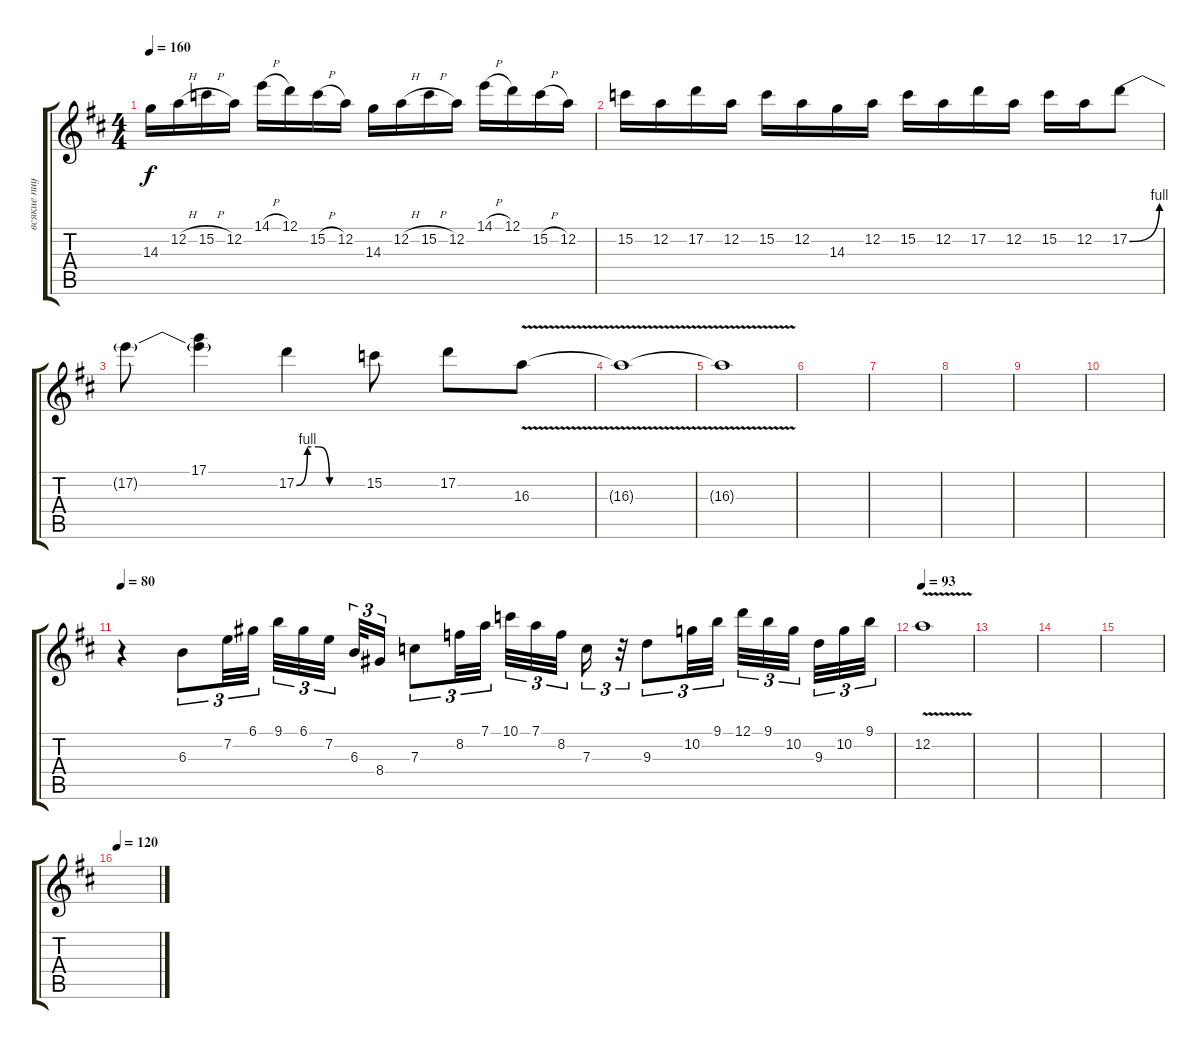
\track ("всякие пиу пиу " "всякие пиу") {instrument distortionguitar}
\staff {score tabs}
\tuning (D4 A3 F3 C3 G2 D2) {hide}
\ts (4 4)
\tempo 160
\clef g2
\ks bminor
14.3.16{dy f} 12.2{h}.16 15.2{h}.16 12.2.16 14.1{h}.16 12.1.16 15.2{h}.16 12.2.16 14.3.16 12.2{h}.16 15.2{h}.16 12.2.16 14.1{h}.16 12.1.16 15.2{h}.16 12.2.16 |
15.2.16 12.2.16 17.2.16 12.2.16 15.2.16 12.2.16 14.3.16 12.2.16 15.2.16 12.2.16 17.2.16 12.2.16 15.2.16 12.2.16 17.2{be (bend 0 0 60 4)}.8 |
17.2{t}.8 (17.1 17.2{t}).4 17.2{be (custom 0 0 10 4 20 4 30 0 60 0)}.4 15.2.8 17.2.8 16.3{v}.8 |
16.3{v t}.1 |
16.3{v t}.1 |
|
|
|
|
|
\tempo 80
r.4 6.3.8{tu (3 2)} 7.2.32{tu (3 2)} 6.1.32{tu (3 2) beam splitsecondary} 9.1.32{tu (3 2)} 6.1.32{tu (3 2)} 7.2.32{tu (3 2) beam splitsecondary} 6.3.32{tu (3 2)} 8.4.16{tu (3 2)} 7.3.8{tu (3 2)} 8.2.32{tu (3 2)} 7.1.32{tu (3 2) beam splitsecondary} 10.1.32{tu (3 2)} 7.1.32{tu (3 2)} 8.2.32{tu (3 2) beam splitsecondary} 7.3.16{tu (3 2)} r.32{tu (3 2)} 9.3.8{tu (3 2)} 10.2.32{tu (3 2)} 9.1.32{tu (3 2) beam splitsecondary} 12.1.32{tu (3 2)} 9.1.32{tu (3 2)} 10.2.32{tu (3 2) beam splitsecondary} 9.3.32{tu (3 2)} 10.2.32{tu (3 2)} 9.1.32{tu (3 2)} |
\tempo 93
12.2{v}.1 |
|
|
|
\tempo 120
